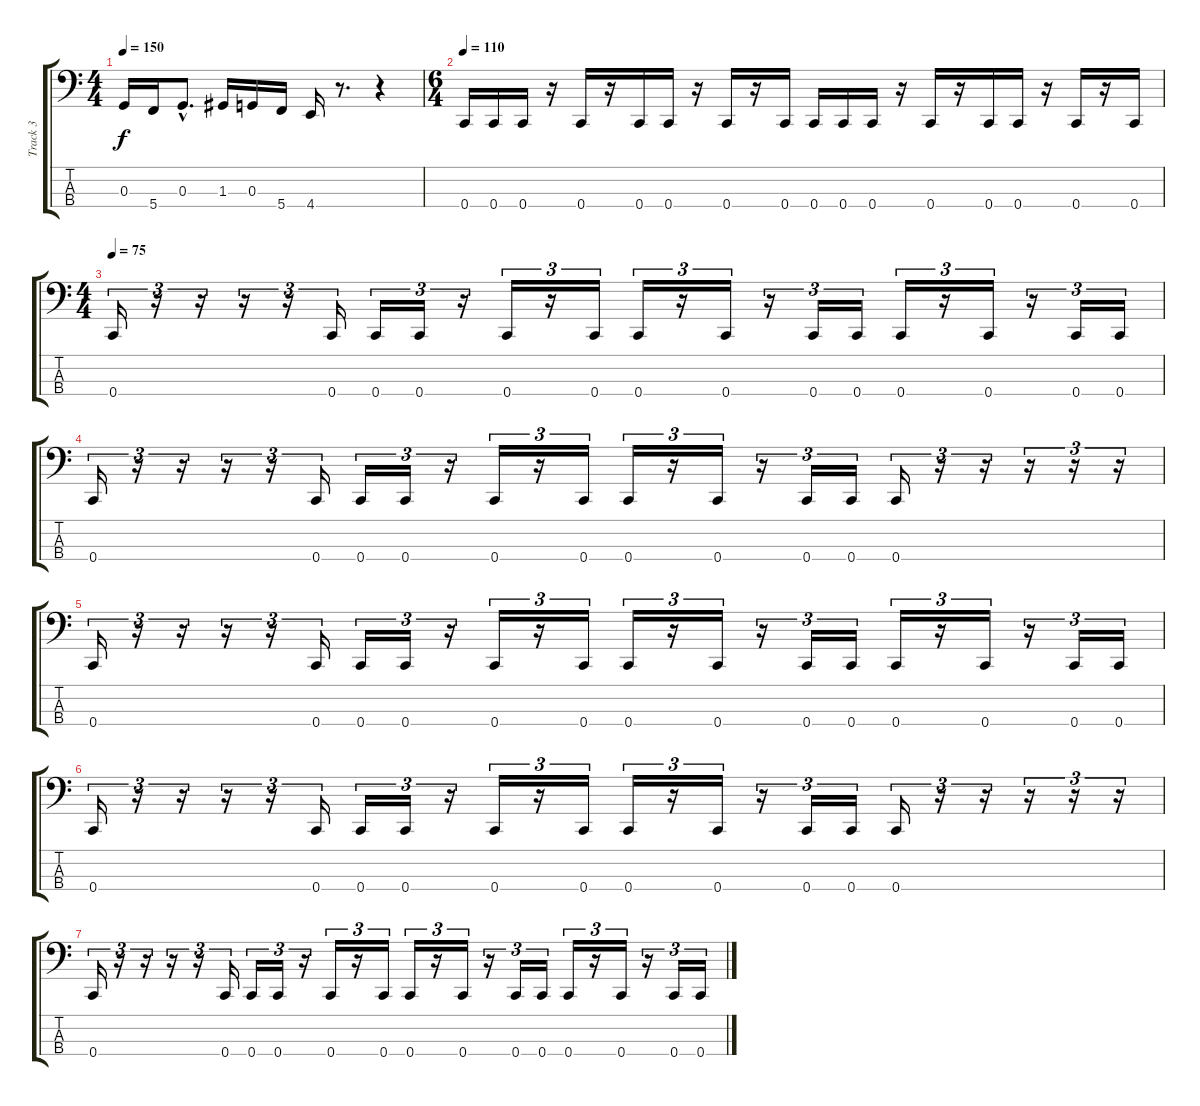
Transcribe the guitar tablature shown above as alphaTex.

\track ("Track 3" "Track 3") {instrument electricbassfinger}
\staff {score tabs}
\tuning (F2 C2 G1 C1) {hide}
\ts (4 4)
\tempo 150
\clef f4
\ks c
0.3.16{dy f} 5.4.16 0.3{hac}.8{d} 1.3.16 0.3.16 5.4.16 4.4.16 r.8{d} r.4 |
\ts (6 4)
\tempo 110
0.4.16 0.4.16 0.4.16 r.16 0.4.16 r.16 0.4.16 0.4.16 r.16 0.4.16 r.16 0.4.16 0.4.16 0.4.16 0.4.16 r.16 0.4.16 r.16 0.4.16 0.4.16 r.16 0.4.16 r.16 0.4.16 |
\ts (4 4)
\tempo 75
0.4.16{tu (3 2)} r.16{tu (3 2)} r.16{tu (3 2)} r.16{tu (3 2)} r.16{tu (3 2)} 0.4.16{tu (3 2)} 0.4.16{tu (3 2)} 0.4.16{tu (3 2)} r.16{tu (3 2)} 0.4.16{tu (3 2)} r.16{tu (3 2)} 0.4.16{tu (3 2)} 0.4.16{tu (3 2)} r.16{tu (3 2)} 0.4.16{tu (3 2)} r.16{tu (3 2)} 0.4.16{tu (3 2)} 0.4.16{tu (3 2)} 0.4.16{tu (3 2)} r.16{tu (3 2)} 0.4.16{tu (3 2)} r.16{tu (3 2)} 0.4.16{tu (3 2)} 0.4.16{tu (3 2)} |
0.4.16{tu (3 2)} r.16{tu (3 2)} r.16{tu (3 2)} r.16{tu (3 2)} r.16{tu (3 2)} 0.4.16{tu (3 2)} 0.4.16{tu (3 2)} 0.4.16{tu (3 2)} r.16{tu (3 2)} 0.4.16{tu (3 2)} r.16{tu (3 2)} 0.4.16{tu (3 2)} 0.4.16{tu (3 2)} r.16{tu (3 2)} 0.4.16{tu (3 2)} r.16{tu (3 2)} 0.4.16{tu (3 2)} 0.4.16{tu (3 2)} 0.4.16{tu (3 2)} r.16{tu (3 2)} r.16{tu (3 2)} r.16{tu (3 2)} r.16{tu (3 2)} r.16{tu (3 2)} |
0.4.16{tu (3 2)} r.16{tu (3 2)} r.16{tu (3 2)} r.16{tu (3 2)} r.16{tu (3 2)} 0.4.16{tu (3 2)} 0.4.16{tu (3 2)} 0.4.16{tu (3 2)} r.16{tu (3 2)} 0.4.16{tu (3 2)} r.16{tu (3 2)} 0.4.16{tu (3 2)} 0.4.16{tu (3 2)} r.16{tu (3 2)} 0.4.16{tu (3 2)} r.16{tu (3 2)} 0.4.16{tu (3 2)} 0.4.16{tu (3 2)} 0.4.16{tu (3 2)} r.16{tu (3 2)} 0.4.16{tu (3 2)} r.16{tu (3 2)} 0.4.16{tu (3 2)} 0.4.16{tu (3 2)} |
0.4.16{tu (3 2)} r.16{tu (3 2)} r.16{tu (3 2)} r.16{tu (3 2)} r.16{tu (3 2)} 0.4.16{tu (3 2)} 0.4.16{tu (3 2)} 0.4.16{tu (3 2)} r.16{tu (3 2)} 0.4.16{tu (3 2)} r.16{tu (3 2)} 0.4.16{tu (3 2)} 0.4.16{tu (3 2)} r.16{tu (3 2)} 0.4.16{tu (3 2)} r.16{tu (3 2)} 0.4.16{tu (3 2)} 0.4.16{tu (3 2)} 0.4.16{tu (3 2)} r.16{tu (3 2)} r.16{tu (3 2)} r.16{tu (3 2)} r.16{tu (3 2)} r.16{tu (3 2)} |
0.4.16{tu (3 2) volume 8} r.16{tu (3 2)} r.16{tu (3 2)} r.16{tu (3 2)} r.16{tu (3 2)} 0.4.16{tu (3 2)} 0.4.16{tu (3 2)} 0.4.16{tu (3 2)} r.16{tu (3 2)} 0.4.16{tu (3 2)} r.16{tu (3 2)} 0.4.16{tu (3 2)} 0.4.16{tu (3 2)} r.16{tu (3 2)} 0.4.16{tu (3 2)} r.16{tu (3 2)} 0.4.16{tu (3 2)} 0.4.16{tu (3 2)} 0.4.16{tu (3 2)} r.16{tu (3 2)} 0.4.16{tu (3 2)} r.16{tu (3 2)} 0.4.16{tu (3 2)} 0.4.16{tu (3 2)}
